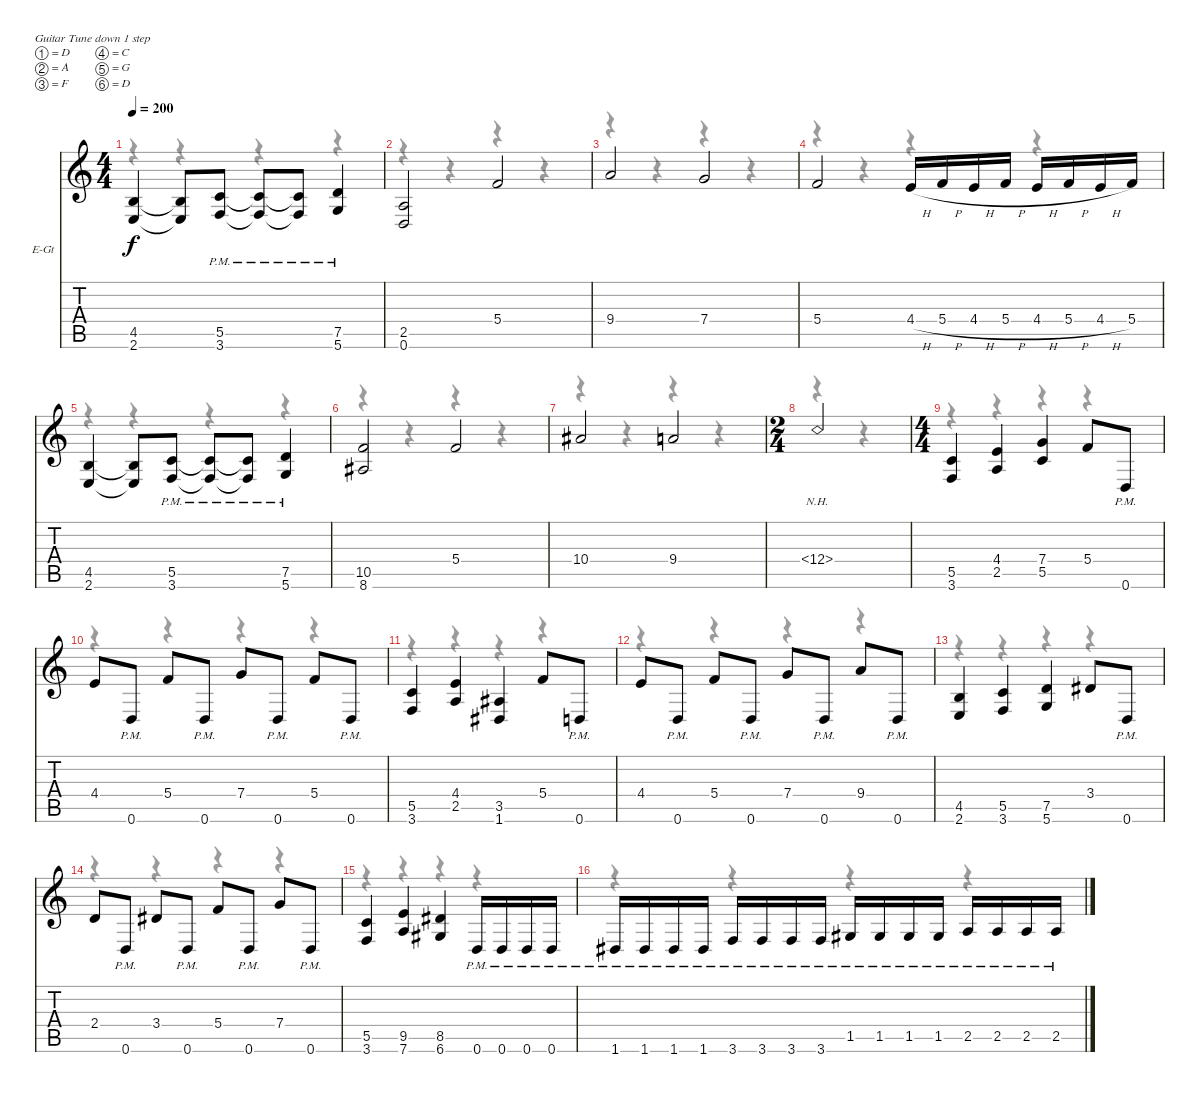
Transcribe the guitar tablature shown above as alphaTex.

\bracketExtendMode nobrackets
\firstSystemTrackNameOrientation horizontal
\otherSystemsTrackNameOrientation horizontal
\track ("Miland \"Mille\" Petrozza" "E-Gt") {instrument distortionguitar}
\staff {score tabs}
\tuning (D4 A3 F3 C3 G2 D2)
\voice
\ts (4 4)
\tempo 200
\clef g2
\ks c
(4.5 2.6).4{dy f} (4.5{t} 2.6{t}).8 (5.5{pm} 3.6{pm}).8 (5.5{pm t} 3.6{pm t}).8 (5.5{pm t} 3.6{pm t}).8 (7.5{pm} 5.6{pm}).4 |
(2.5 0.6).2 5.4.2 |
9.4.2 7.4.2 |
5.4.2 4.4{h}.16 5.4{h}.16 4.4{h}.16 5.4{h}.16 4.4{h}.16 5.4{h}.16 4.4{h}.16 5.4.16 |
(4.5 2.6).4 (4.5{t} 2.6{t}).8 (5.5{pm} 3.6{pm}).8 (5.5{pm t} 3.6{pm t}).8 (5.5{pm t} 3.6{pm t}).8 (7.5{pm} 5.6{pm}).4 |
(10.5 8.6).2 5.4.2 |
10.4.2 9.4.2 |
\ts (2 4)
\beaming (8 1 1 1 1)
12.4{nh}.2 |
\ts (4 4)
\beaming (8 2 2 2 2)
(5.5 3.6).4 (4.4 2.5).4 (7.4 5.5).4 5.4.8 0.6{pm}.8 |
4.4.8 0.6{pm}.8 5.4.8 0.6{pm}.8 7.4.8 0.6{pm}.8 5.4.8 0.6{pm}.8 |
(5.5 3.6).4 (4.4 2.5).4 (3.5 1.6).4 5.4.8 0.6{pm}.8 |
4.4.8 0.6{pm}.8 5.4.8 0.6{pm}.8 7.4.8 0.6{pm}.8 9.4.8 0.6{pm}.8 |
(4.5 2.6).4 (5.5 3.6).4 (7.5 5.6).4 3.4.8 0.6{pm}.8 |
2.4.8 0.6{pm}.8 3.4.8 0.6{pm}.8 5.4.8 0.6{pm}.8 7.4.8 0.6{pm}.8 |
(5.5 3.6).4 (9.5 7.6).4 (8.5 6.6).4 0.6{pm}.16 0.6{pm}.16 0.6{pm}.16 0.6{pm}.16 |
1.6{pm}.16 1.6{pm}.16 1.6{pm}.16 1.6{pm}.16 3.6{pm}.16 3.6{pm}.16 3.6{pm}.16 3.6{pm}.16 1.5{pm}.16 1.5{pm}.16 1.5{pm}.16 1.5{pm}.16 2.5{pm}.16 2.5{pm}.16 2.5{pm}.16 2.5{pm}.16
\voice
\clef g2
\ottava regular
\simile none
\ks c
r.4{dy mf} r.4 r.4 r.4 |
r.4 r.4 r.4 r.4 |
r.4 r.4 r.4 r.4 |
r.4 r.4 r.4 r.4 |
r.4 r.4 r.4 r.4 |
r.4 r.4 r.4 r.4 |
r.4 r.4 r.4 r.4 |
r.4 r.4 |
r.4 r.4 r.4 r.4 |
r.4 r.4 r.4 r.4 |
r.4 r.4 r.4 r.4 |
r.4 r.4 r.4 r.4 |
r.4 r.4 r.4 r.4 |
r.4 r.4 r.4 r.4 |
r.4 r.4 r.4 r.4 |
r.4 r.4 r.4 r.4
